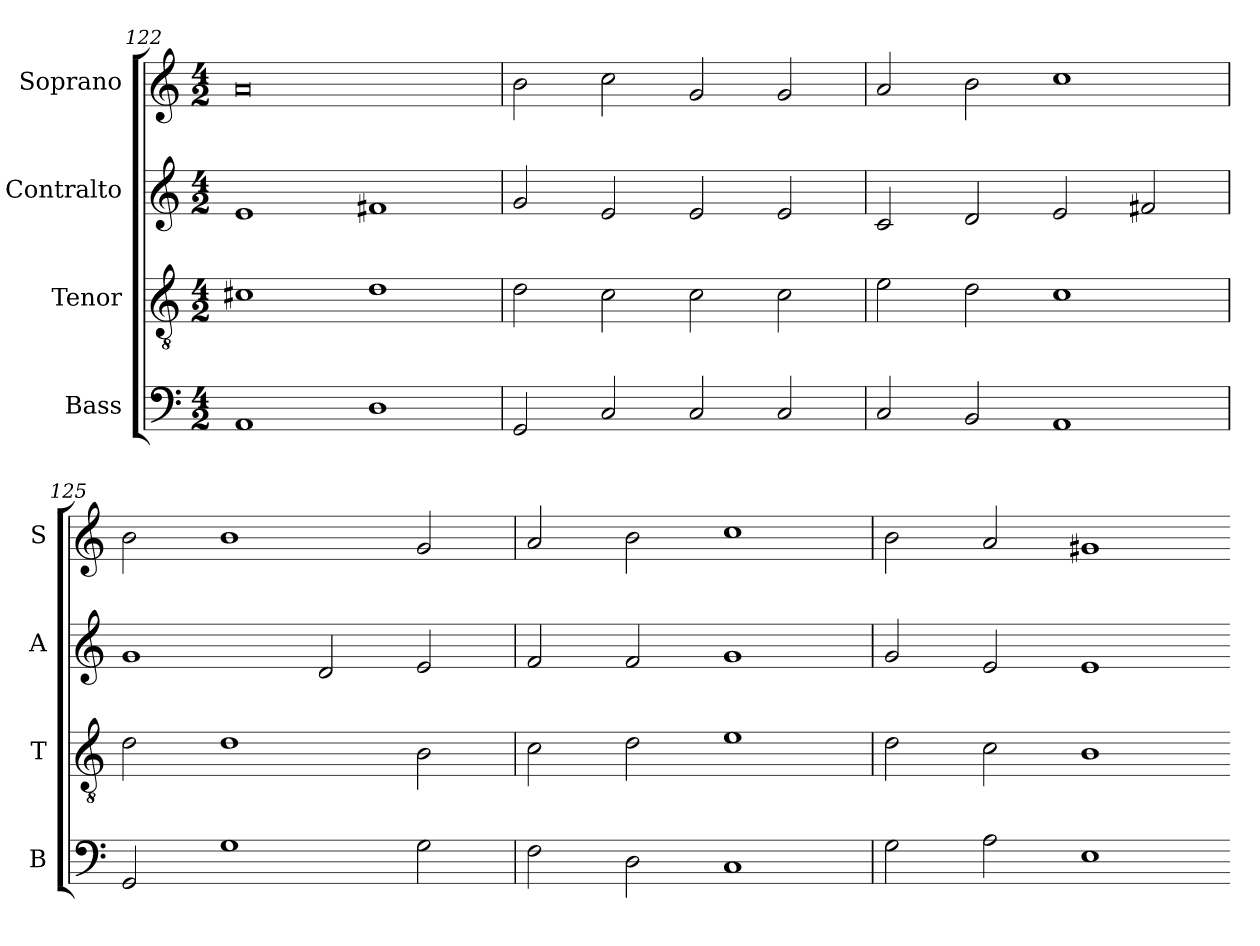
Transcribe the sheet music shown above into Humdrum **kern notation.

**kern	**kern	**kern	**kern
*part4	*part3	*part2	*part1
*staff4	*staff3	*staff2	*staff1
*I"Bass	*I"Tenor	*I"Contralto	*I"Soprano
*I'B	*I'T	*I'A	*I'S
*clefF4	*clefGv2	*clefG2	*clefG2
*k[]	*k[]	*k[]	*k[]
*E:phr	*E:phr	*E:phr	*E:phr
*M4/2	*M4/2	*M4/2	*M4/2
=122	=122	=122	=122
1AA	1c#X	1e	0a
1D	1d	1f#X	.
=123	=123	=123	=123
2GG	2d	2g	2b
2C	2c	2e	2cc
2C	2c	2e	2g
2C	2c	2e	2g
=124	=124	=124	=124
2C	2e	2c	2a
2BB	2d	2d	2b
1AA	1c	2e	1cc
.	.	2f#X	.
=125	=125	=125	=125
2GG	2d	1g	2b
1G	1d	.	1b
.	.	2d	.
2G	2B	2e	2g
=126	=126	=126	=126
2F	2c	2f	2a
2D	2d	2f	2b
1C	1e	1g	1cc
=127	=127	=127	=127
2G	2d	2g	2b
2A	2c	2e	2a
1E	1B	1e	1g#X
=-	=-	=-	=-
*-	*-	*-	*-
